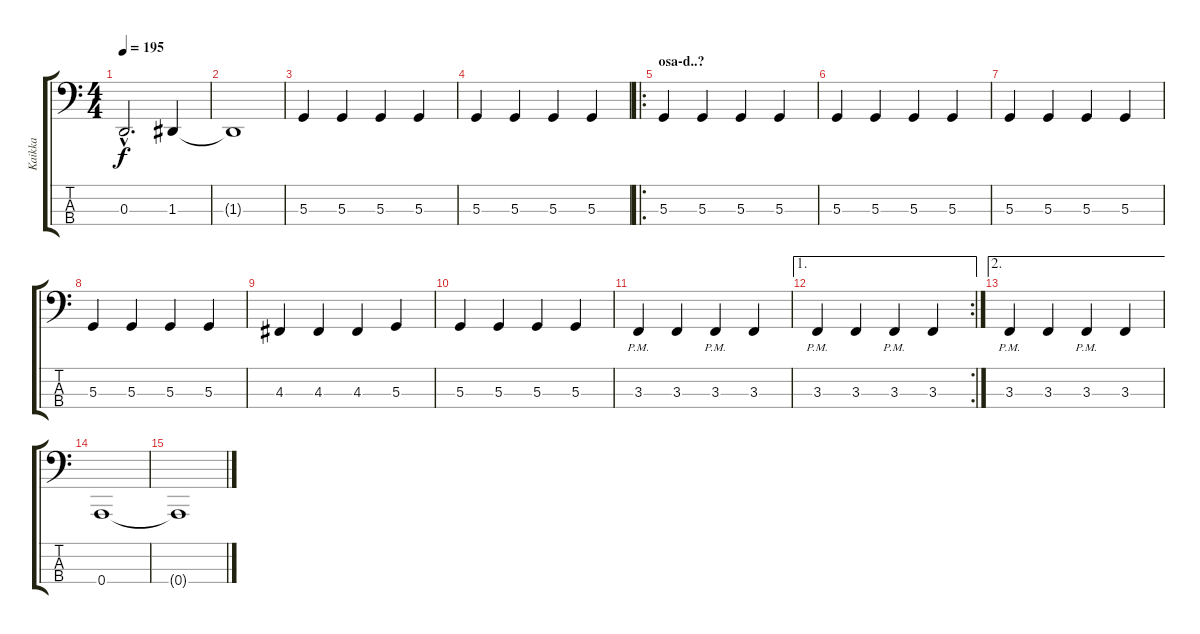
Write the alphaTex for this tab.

\track ("Kaikka" "Kaikka") {instrument electricbasspick}
\staff {score tabs}
\tuning (D2 A1 D1 A0) {hide}
\ts (4 4)
\tempo 195
\clef f4
\ks c
0.3{hac}.2{d dy f} 1.3.4 |
1.3{t}.1 |
5.3.4 5.3.4 5.3.4 5.3.4 |
5.3.4 5.3.4 5.3.4 5.3.4 |
\ro
\section ("" "osa-d..?")
5.3.4 5.3.4 5.3.4 5.3.4 |
5.3.4 5.3.4 5.3.4 5.3.4 |
5.3.4 5.3.4 5.3.4 5.3.4 |
5.3.4 5.3.4 5.3.4 5.3.4 |
4.3.4 4.3.4 4.3.4 5.3.4 |
5.3.4 5.3.4 5.3.4 5.3.4 |
3.3{pm}.4 3.3.4 3.3{pm}.4 3.3.4 |
\ae 1
\rc 2
3.3{pm}.4 3.3.4 3.3{pm}.4 3.3.4 |
\ae 2
3.3{pm}.4 3.3.4 3.3{pm}.4 3.3.4 |
0.4.1 |
0.4{t}.1
